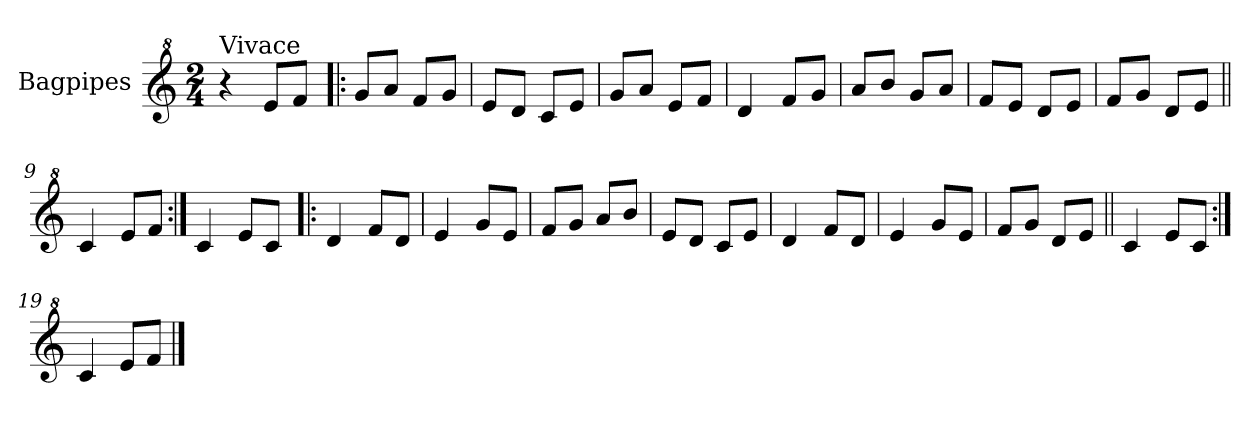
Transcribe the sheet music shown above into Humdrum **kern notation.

**kern
*part1
*staff1
*I"Bagpipes
*I'Bag
*clefG^2
*k[]
*C:
*M2/4
=1
!LO:TX:a:t=Vivace
4r
8ee/L
8ff/J
=2!|:
8gg/L
8aa/J
8ff/L
8gg/J
=3
8ee/L
8dd/J
8cc/L
8ee/J
=4
8gg/L
8aa/J
8ee/L
8ff/J
=5
4dd/
8ff/L
8gg/J
=6
8aa/L
8bb/J
8gg/L
8aa/J
=7
8ff/L
8ee/J
8dd/L
8ee/J
=8
8ff/L
8gg/J
8dd/L
8ee/J
=9||
4cc/
8ee/L
8ff/J
!!LO:LB:g=z
=10:|!
4cc/
8ee/L
8cc/J
=11!|:
4dd/
8ff/L
8dd/J
=12
4ee/
8gg/L
8ee/J
=13
8ff/L
8gg/J
8aa/L
8bb/J
=14
8ee/L
8dd/J
8cc/L
8ee/J
=15
4dd/
8ff/L
8dd/J
=16
4ee/
8gg/L
8ee/J
=17
8ff/L
8gg/J
8dd/L
8ee/J
=18||
4cc/
8ee/L
8cc/J
=19:|!
4cc/
8ee/L
8ff/J
==
*-
